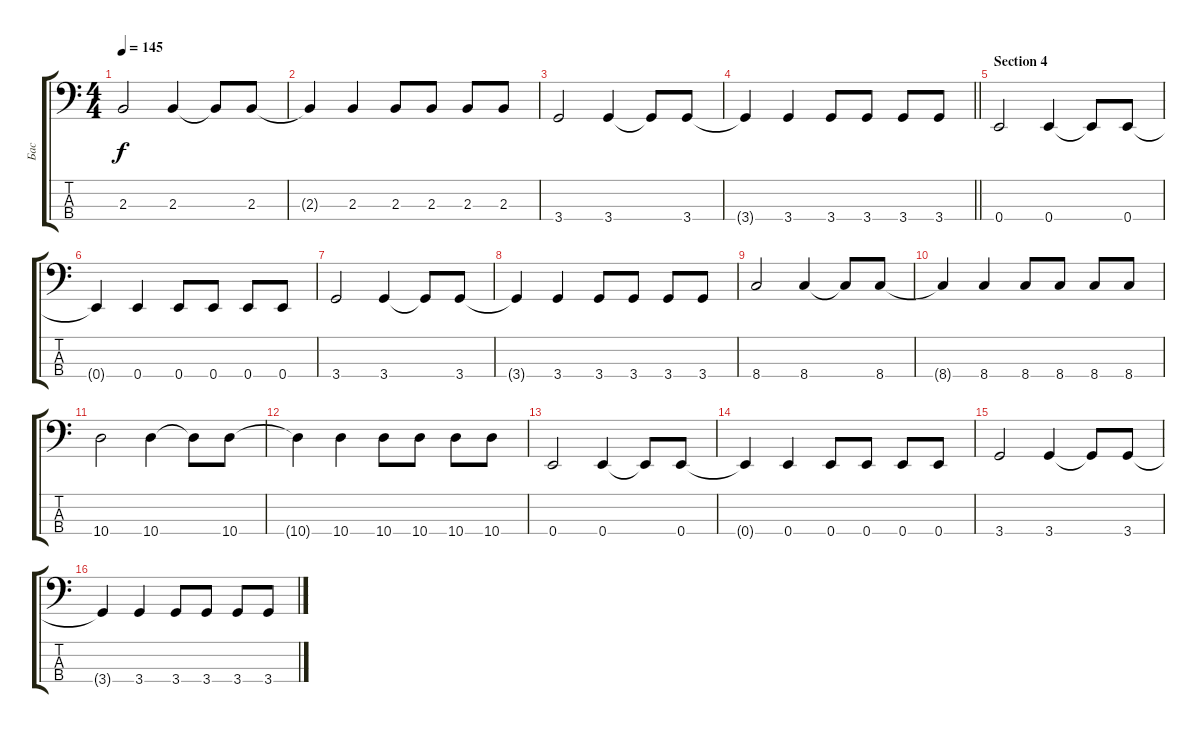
\track ("Бас" "Бас") {instrument electricbassfinger}
\staff {score tabs}
\tuning (G2 D2 A1 E1) {hide}
\ts (4 4)
\tempo 145
\clef f4
\ks c
2.3.2{dy f} 2.3.4 2.3{t}.8 2.3.8 |
2.3{t}.4 2.3.4 2.3.8 2.3.8 2.3.8 2.3.8 |
3.4.2 3.4.4 3.4{t}.8 3.4.8 |
\barLineRight lightlight
3.4{t}.4 3.4.4 3.4.8 3.4.8 3.4.8 3.4.8 |
\section ("" "Section 4")
0.4.2 0.4.4 0.4{t}.8 0.4.8 |
0.4{t}.4 0.4.4 0.4.8 0.4.8 0.4.8 0.4.8 |
3.4.2 3.4.4 3.4{t}.8 3.4.8 |
3.4{t}.4 3.4.4 3.4.8 3.4.8 3.4.8 3.4.8 |
8.4.2 8.4.4 8.4{t}.8 8.4.8 |
8.4{t}.4 8.4.4 8.4.8 8.4.8 8.4.8 8.4.8 |
10.4.2 10.4.4 10.4{t}.8 10.4.8 |
10.4{t}.4 10.4.4 10.4.8 10.4.8 10.4.8 10.4.8 |
0.4.2 0.4.4 0.4{t}.8 0.4.8 |
0.4{t}.4 0.4.4 0.4.8 0.4.8 0.4.8 0.4.8 |
3.4.2 3.4.4 3.4{t}.8 3.4.8 |
3.4{t}.4 3.4.4 3.4.8 3.4.8 3.4.8 3.4.8
